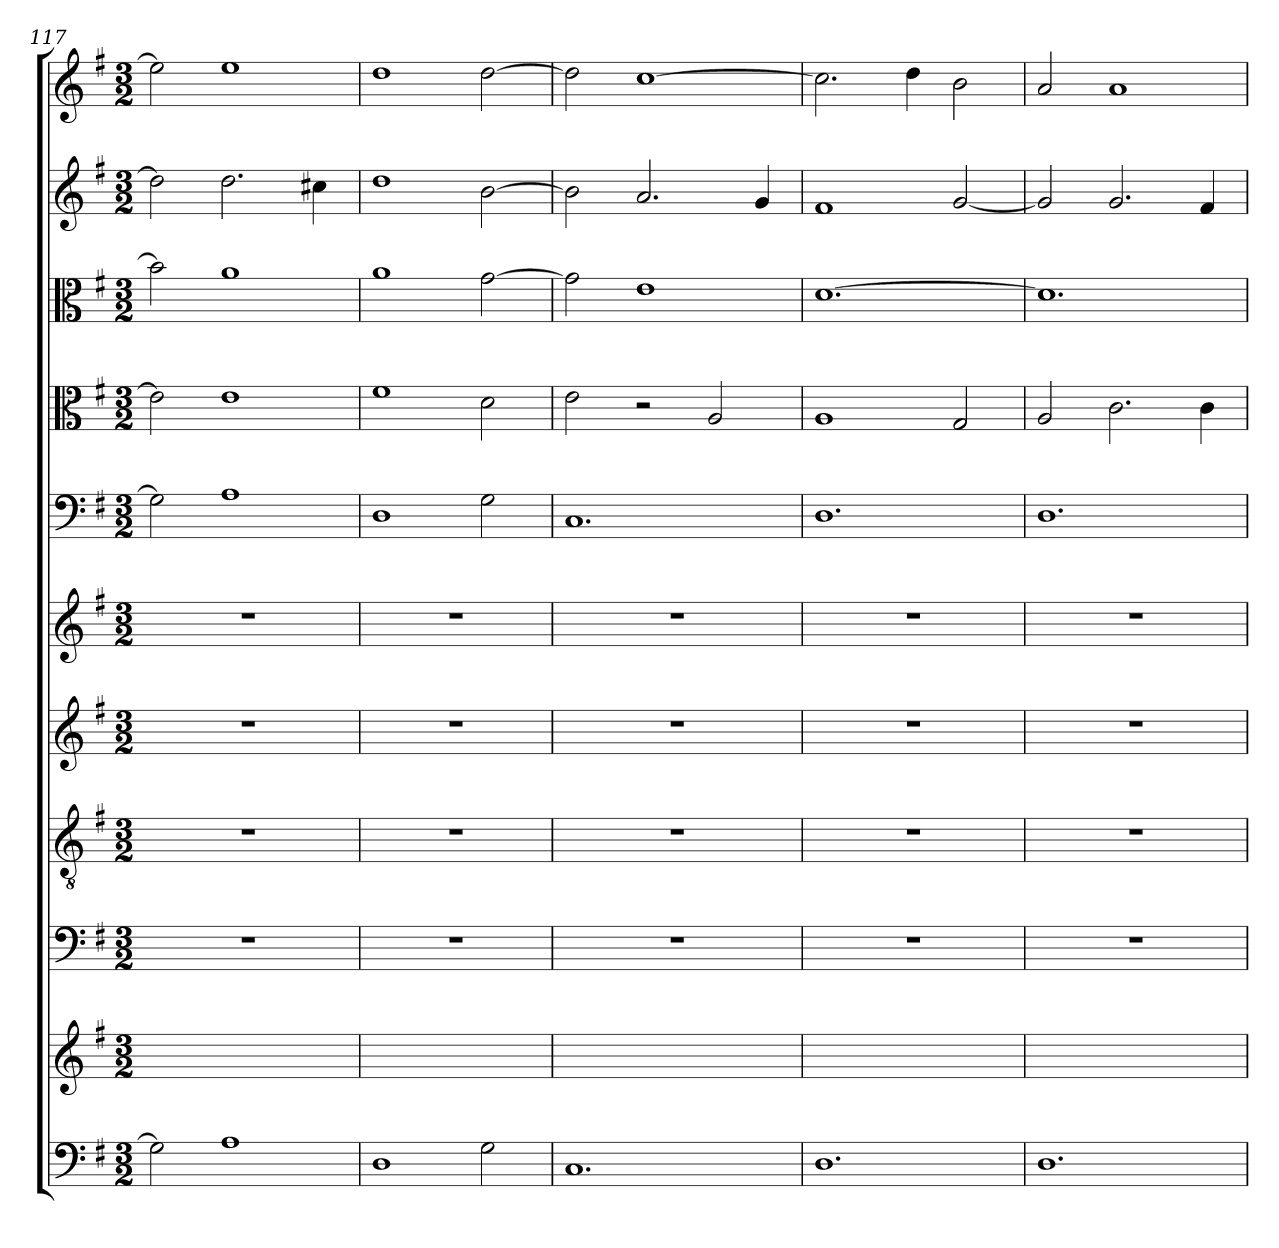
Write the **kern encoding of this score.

**kern	**kern	**kern	**kern	**kern	**kern	**kern	**kern	**kern	**kern	**kern
*part11	*part10	*part9	*part8	*part7	*part6	*part5	*part4	*part3	*part2	*part1
*staff11	*staff10	*staff9	*staff8	*staff7	*staff6	*staff5	*staff4	*staff3	*staff2	*staff1
*clefF4	*clefG2	*clefF4	*clefGv2	*clefG2	*clefG2	*clefF4	*clefC3	*clefC3	*clefG2	*clefG2
*k[f#]	*k[f#]	*k[f#]	*k[f#]	*k[f#]	*k[f#]	*k[f#]	*k[f#]	*k[f#]	*k[f#]	*k[f#]
*G:	*G:	*G:	*G:	*G:	*G:	*G:	*G:	*G:	*G:	*G:
*M3/2	*M3/2	*M3/2	*M3/2	*M3/2	*M3/2	*M3/2	*M3/2	*M3/2	*M3/2	*M3/2
=117	=117	=117	=117	=117	=117	=117	=117	=117	=117	=117
2G#\]	1.ryy	1.r	1.r	1.r	1.r	2G#\]	2e\]	2b\]	2dd\]	2ee\]
1A	.	.	.	.	.	1A	1e	1a	2.dd\	1ee
.	.	.	.	.	.	.	.	.	4cc#X\	.
=118	=118	=118	=118	=118	=118	=118	=118	=118	=118	=118
1D	1.ryy	1.r	1.r	1.r	1.r	1D	1f#	1a	1dd	1dd
2G\	.	.	.	.	.	2G\	2d\	[2g\	[2b\	[2dd\
=119	=119	=119	=119	=119	=119	=119	=119	=119	=119	=119
1.C	1.ryy	1.r	1.r	1.r	1.r	1.C	2e\	2g\]	2b\]	2dd\]
.	.	.	.	.	.	.	2r	1e	2.a/	[1cc
.	.	.	.	.	.	.	2A/	.	.	.
.	.	.	.	.	.	.	.	.	4g/	.
=120	=120	=120	=120	=120	=120	=120	=120	=120	=120	=120
1.D	1.ryy	1.r	1.r	1.r	1.r	1.D	1A	[1.d	1f#	2.cc\]
.	.	.	.	.	.	.	.	.	.	4dd\
.	.	.	.	.	.	.	2G/	.	[2g/	2b\
=121	=121	=121	=121	=121	=121	=121	=121	=121	=121	=121
1.D	1.ryy	1.r	1.r	1.r	1.r	1.D	2A/	1.d]	2g/]	2a/
.	.	.	.	.	.	.	2.c\	.	2.g/	1a
.	.	.	.	.	.	.	4c\	.	4f#/	.
=	=	=	=	=	=	=	=	=	=	=
*-	*-	*-	*-	*-	*-	*-	*-	*-	*-	*-
